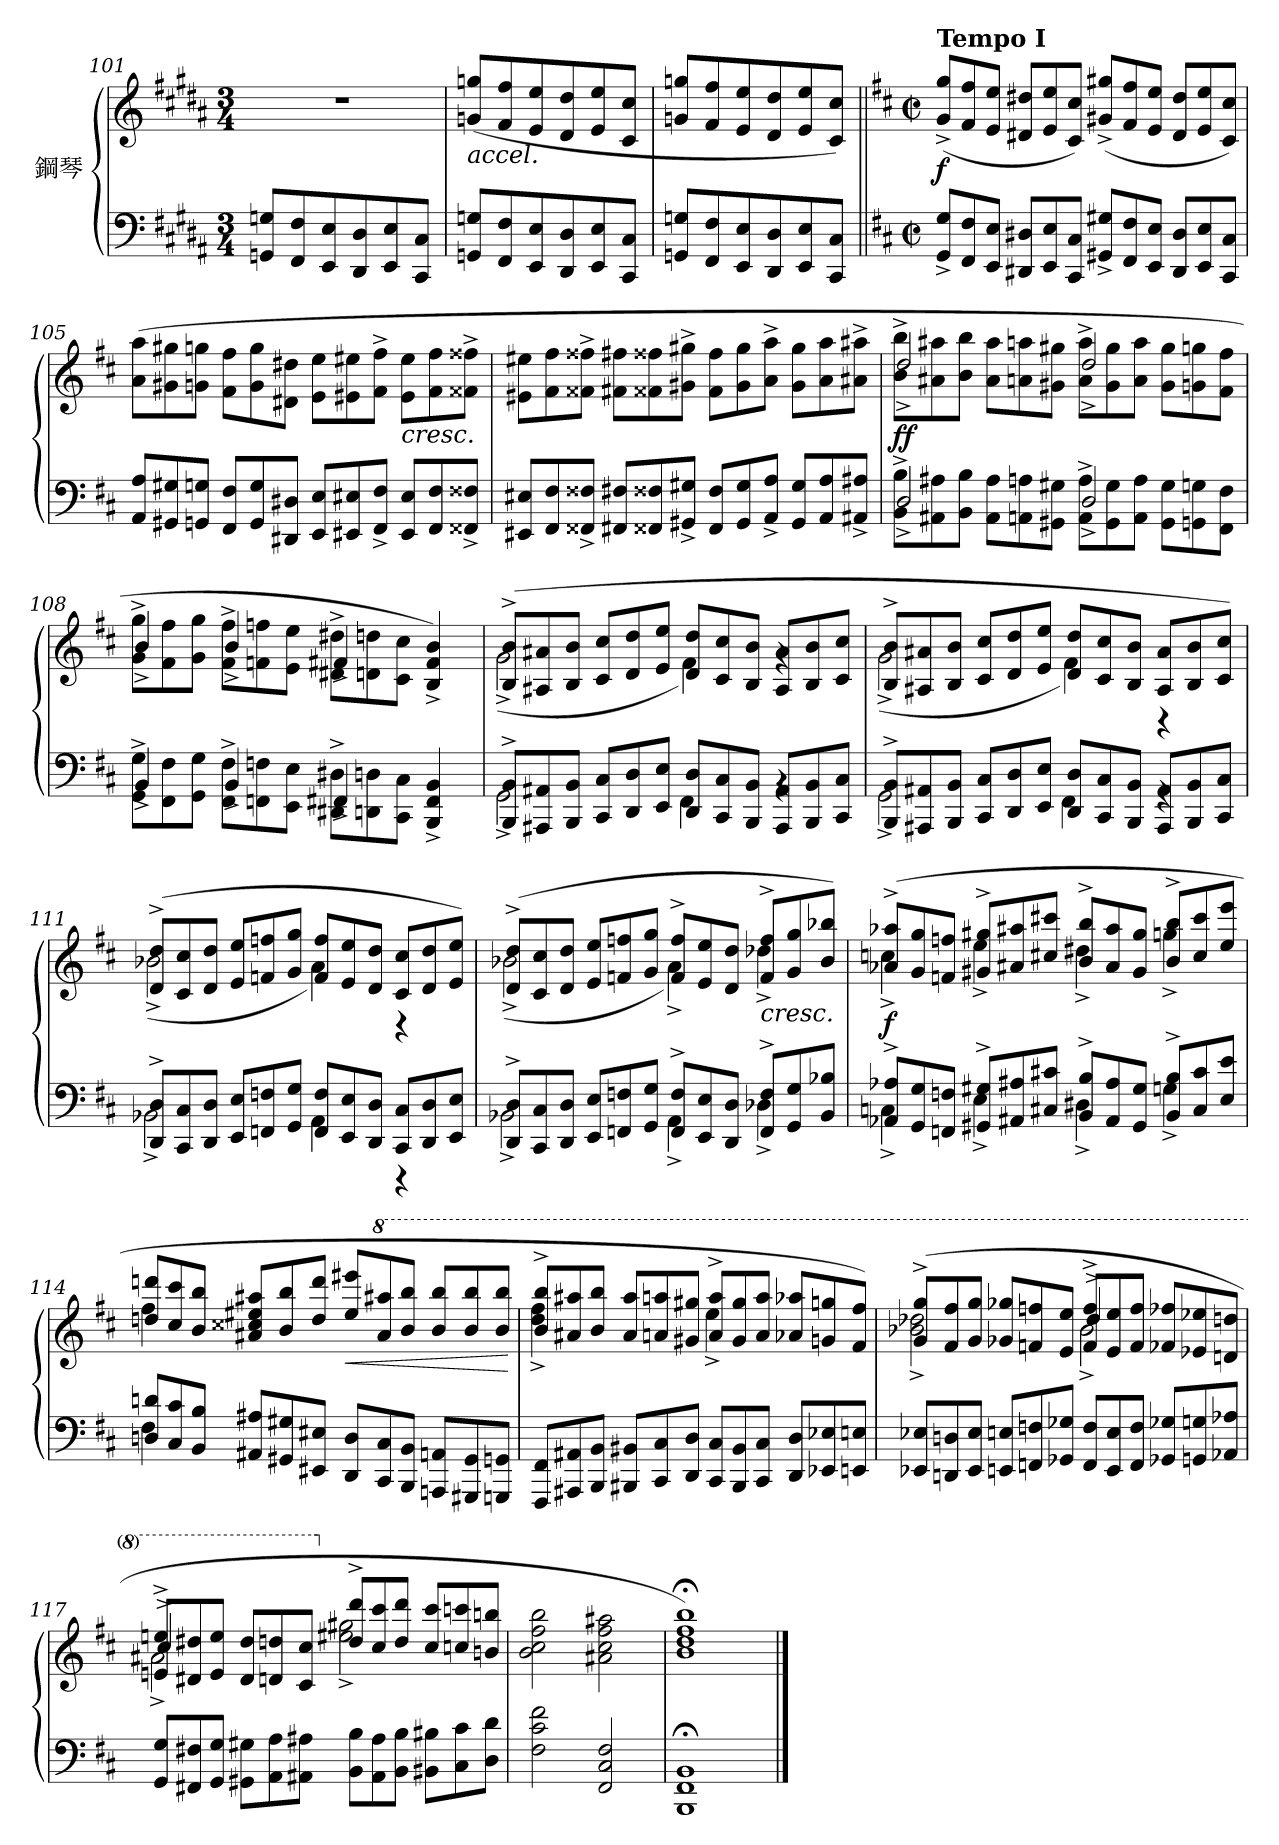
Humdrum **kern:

**kern	**kern	**dynam
*part1	*part1	*part1
*staff2	*staff1	*staff1/2
*I"鋼琴	*	*
*clefF4	*clefG2	*
*k[f#c#g#d#a#]	*k[f#c#g#d#a#]	*
*M3/4	*M3/4	*
=101	=101	=101
8GGn/ 8Gn/L	2.r	.
8FF#/ 8F#/	.	.
8EE/ 8E/	.	.
8DD#/ 8D#/	.	.
8EE/ 8E/	.	.
8CC#/ 8C#/J	.	.
=102	=102	=102
*	*MM100	*
!	!LO:TX:b:i:t=accel.	!
8GGn/ 8Gn/L	(>8gn/ 8ggn/L	.
8FF#/ 8F#/	8f#/ 8ff#/	.
*	*MM106	*
8EE/ 8E/	8e/ 8ee/	.
8DD#/ 8D#/	8d#/ 8dd#/	.
*	*MM114	*
8EE/ 8E/	8e/ 8ee/	.
8CC#/ 8C#/J	8c#/ 8cc#/J	.
=103	=103	=103
*	*MM124	*
8GGn/ 8Gn/L	8gn/ 8ggn/L	.
8FF#/ 8F#/	8f#/ 8ff#/	.
*	*MM136	*
8EE/ 8E/	8e/ 8ee/	.
8DD#/ 8D#/	8d#/ 8dd#/	.
*	*MM144	*
8EE/ 8E/	8e/ 8ee/	.
8CC#/ 8C#/J	8c#/ 8cc#/J)	.
!!LO:LB:g=z
=104||	=104||	=104||
*k[f#c#]	*k[f#c#]	*
*M2/2	*M2/2	*
*met(c|)	*met(c|)	*
*Xtuplet	*Xtuplet	*
!	!LO:TX:a:B:t=Tempo I	!
!	!	!LO:DY:b
12GG/^ 12G/^L	(<12g/^ 12gg/^L	f
12FF#/ 12F#/	12f#/ 12ff#/	.
12EE/ 12E/J	12e/ 12ee/J	.
12DD#X/ 12D#X/L	12d#X/ 12dd#X/L	.
12EE/ 12E/	12e/ 12ee/	.
12CC#/ 12C#/J	12c#/ 12cc#/J)	.
12GG#X/^ 12G#X/^L	(<12g#X/^ 12gg#X/^L	.
12FF#/ 12F#/	12f#/ 12ff#/	.
12EE/ 12E/J	12e/ 12ee/J	.
12DD#/ 12D#/L	12d#/ 12dd#/L	.
12EE/ 12E/	12e/ 12ee/	.
12CC#/ 12C#/J	12c#/ 12cc#/J)	.
=105	=105	=105
12AA/ 12A/L	(>12a\ 12aa\L	.
12GG#X/ 12G#X/	12g#X\ 12gg#X\	.
12GGn/ 12Gn/J	12gn\ 12ggn\J	.
12FF#/ 12F#/L	12f#\ 12ff#\L	.
12GG/ 12G/	12g\ 12gg\	.
12DD#X/ 12D#X/J	12d#X\ 12dd#X\J	.
12EE/ 12E/L	12e\ 12ee\L	.
12EE#X/ 12E#X/	12e#X\ 12ee#X\	.
12FF#/^ 12F#/^J	12f#\^ 12ff#\^J	.
!	!LO:TX:b:i:t=cresc.	!
12EE#/ 12E#/L	12e#\ 12ee#\L	.
12FF#/ 12F#/	12f#\ 12ff#\	.
12FF##X/^ 12F##X/^J	12f##X\^ 12ff##X\^J	.
=106	=106	=106
12EE#X/ 12E#X/L	12e#X\ 12ee#X\L	.
12FF#/ 12F#/	12f#\ 12ff#\	.
12FF##X/^ 12F##X/^J	12f##X\^ 12ff##X\^J	.
12FF#X/ 12F#X/L	12f#X\ 12ff#X\L	.
12FF##X/ 12F##X/	12f##X\ 12ff##X\	.
12GG#X/^ 12G#X/^J	12g#X\^ 12gg#X\^J	.
12FF##/ 12F##/L	12f##\ 12ff##\L	.
12GG#/ 12G#/	12g#\ 12gg#\	.
12AA/^ 12A/^J	12a\^ 12aa\^J	.
12GG#/ 12G#/L	12g#\ 12gg#\L	.
12AA/ 12A/	12a\ 12aa\	.
12AA#X/^ 12A#X/^J	12a#X\^ 12aa#X\^J	.
!!LO:LB:g=z
=107	=107	=107
*	*MM100	*
*^	*^	*
!	!	!	!	!LO:DY:b
12BB\^ 12B\^L	2D^/	12b\^ 12bb\^L	2dd^/	ff
*	*	*MM144	*	*
12AA#X\ 12A#X\	.	12a#X\ 12aa#X\	.	.
12BB\ 12B\J	.	12b\ 12bb\J	.	.
12AA#\ 12A#\L	.	12a#\ 12aa#\L	.	.
12AAn\ 12An\	.	12an\ 12aan\	.	.
12GG#X\ 12G#X\J	.	12g#X\ 12gg#X\J	.	.
12AA\^ 12A\^L	2D^/	12a\^ 12aa\^L	2dd^/	.
12GG#\ 12G#\	.	12g#\ 12gg#\	.	.
12AA\ 12A\J	.	12a\ 12aa\J	.	.
12GG#\ 12G#\L	.	12g#\ 12gg#\L	.	.
12GGn\ 12Gn\	.	12gn\ 12ggn\	.	.
12FF#\ 12F#\J	.	12f#\ 12ff#\J	.	.
=108	=108	=108	=108	=108
12GG\^ 12G\^L	4BB^/	12g\^ 12gg\^L	4b^/	.
12FF#\ 12F#\	.	12f#\ 12ff#\	.	.
12GG\ 12G\J	.	12g\ 12gg\J	.	.
12FF#\^ 12F#\^L	4BB^/	12f#\^ 12ff#\^L	4b^/	.
12FFn\ 12Fn\	.	12fn\ 12ffn\	.	.
12EE\ 12E\J	.	12e\ 12ee\J	.	.
12DD#X\^ 12D#X\^L	4FF#X^/	12d#X\^ 12dd#X\^L	4f#X^/	.
12DDn\ 12Dn\	.	12dn\ 12ddn\	.	.
12CC#\ 12C#\J	.	12c#\ 12cc#\J	.	.
4BBB/^ 4FF#/^ 4BB/^	4ryy	4B/^ 4f#/^ 4b/^)	4ryy	.
=109	=109	=109	=109	=109
12BBB/^ 12BB/^L	2GG^\	(>12B/^ 12b/^L	(<2g^\	.
12AAA#X/ 12AA#X/	.	12A#X/ 12a#X/	.	.
12BBB/ 12BB/J	.	12B/ 12b/J	.	.
12CC#/ 12C#/L	.	12c#/ 12cc#/L	.	.
12DD/ 12D/	.	12d/ 12dd/	.	.
12EE/ 12E/J	.	12e/ 12ee/J	.	.
12DD/ 12D/L	4FF#\	12d/ 12dd/L	4f#\)	.
12CC#/ 12C#/	.	12c#/ 12cc#/	.	.
12BBB/ 12BB/J	.	12B/ 12b/J	.	.
12AAA#/ 12AA#/L	4rBB	12A#/ 12a#/L	4rg	.
12BBB/ 12BB/	.	12B/ 12b/	.	.
12CC#/ 12C#/J	.	12c#/ 12cc#/J	.	.
!!LO:PB:g=z	!!
=110	=110	=110	=110	=110
12BBB/^ 12BB/^L	2GG^\	12B/^ 12b/^L	(<2g^\	.
12AAA#X/ 12AA#X/	.	12A#X/ 12a#X/	.	.
12BBB/ 12BB/J	.	12B/ 12b/J	.	.
12CC#/ 12C#/L	.	12c#/ 12cc#/L	.	.
12DD/ 12D/	.	12d/ 12dd/	.	.
12EE/ 12E/J	.	12e/ 12ee/J	.	.
12DD/ 12D/L	4FF#\	12d/ 12dd/L	4f#\)	.
12CC#/ 12C#/	.	12c#/ 12cc#/	.	.
12BBB/ 12BB/J	.	12B/ 12b/J	.	.
12AAA#/ 12AA#/L	4rGG	12A#/ 12a#/L	4r	.
12BBB/ 12BB/	.	12B/ 12b/	.	.
12CC#/ 12C#/J	.	12c#/ 12cc#/J)	.	.
=111	=111	=111	=111	=111
12DD/^ 12D/^L	2BB-X^\	(>12d/^ 12dd/^L	(<2b-X^\	.
12CC#/ 12C#/	.	12c#/ 12cc#/	.	.
12DD/ 12D/J	.	12d/ 12dd/J	.	.
12EE/ 12E/L	.	12e/ 12ee/L	.	.
12FFn/ 12Fn/	.	12fn/ 12ffn/	.	.
12GG/ 12G/J	.	12g/ 12gg/J	.	.
12FF/ 12F/L	4AA\	12f/ 12ff/L	4a\)	.
12EE/ 12E/	.	12e/ 12ee/	.	.
12DD/ 12D/J	.	12d/ 12dd/J	.	.
12CC#/ 12C#/L	4r	12c#/ 12cc#/L	4r	.
12DD/ 12D/	.	12d/ 12dd/	.	.
12EE/ 12E/J	.	12e/ 12ee/J)	.	.
=112	=112	=112	=112	=112
12DD/^ 12D/^L	2BB-X^\	(>12d/^ 12dd/^L	(<2b-X^\	.
12CC#/ 12C#/	.	12c#/ 12cc#/	.	.
12DD/ 12D/J	.	12d/ 12dd/J	.	.
12EE/ 12E/L	.	12e/ 12ee/L	.	.
12FFn/ 12Fn/	.	12fn/ 12ffn/	.	.
12GG/ 12G/J	.	12g/ 12gg/J	.	.
12FF/^ 12F/^L	4AA^\	12f/^ 12ff/^L	4a^\)	.
12EE/ 12E/	.	12e/ 12ee/	.	.
12DD/ 12D/J	.	12d/ 12dd/J	.	.
!	!	!LO:TX:b:i:t=cresc.	!	!
12FF/^ 12F/^L	4D-X^\	12f/^ 12ff/^L	4dd-X^\	.
12GG/ 12G/	.	12g/ 12gg/	.	.
12BB-/ 12B-X/J	.	12b-/ 12bb-X/J)	.	.
!!LO:LB:g=z	!!
=113	=113	=113	=113	=113
!	!	!	!	!LO:DY:b
12AA-X/^ 12A-X/^L	4Cn^\	(>12a-X/^ 12aa-X/^L	4ccn^\	f
12GG/ 12G/	.	12g/ 12gg/	.	.
12FFn/ 12Fn/J	.	12fn/ 12ffn/J	.	.
12GG#X/^ 12G#X/^L	4E^\	12g#X/^ 12gg#X/^L	4ee^\	.
12AA#X/ 12A#X/	.	12a#X/ 12aa#X/	.	.
12C#X/ 12c#X/J	.	12cc#X/ 12ccc#X/J	.	.
12BB/^ 12B/^L	4D#X^\	12b/^ 12bb/^L	4dd#X^\	.
12AA#/ 12A#/	.	12a#/ 12aa#/	.	.
12GG#/ 12G#/J	.	12g#/ 12gg#/J	.	.
12BB/^ 12B/^L	4Gn^\	12b/^ 12bb/^L	4ggn^\	.
12C#/ 12c#/	.	12cc#/ 12ccc#/	.	.
12E/ 12e/J	.	12ee/ 12eee/J	.	.
=114	=114	=114	=114	=114
12Dn/ 12dn/L	4F#\	12ddn/ 12dddn/L	4ff#\	.
12C#/ 12c#/	.	12cc#/ 12ccc#/	.	.
12BB/ 12B/J	.	12b/ 12bb/J	.	.
12AA#X/ 12A#X/L	2.ryy	12a#X/ 12cc##X/ 12ee#X/ 12aa#X/L	2.ryy	.
12GG#X/ 12G#X/	.	12b/ 12bb/	.	.
12EE#X/ 12E#X/J	.	12dd/ 12ddd/J	.	.
!	!	!	!	!LO:HP:b
12DD/ 12D/L	.	12ee#/ 12eee#X/L	.	<
*	*	*8va	*	*
12CC#/ 12C#/	.	12aa#/ 12aaa#X/	.	.
12BBB/ 12BB/J	.	12bb/ 12bbb/J	.	.
12AAAn/ 12AAn/L	.	12bb/ 12bbb/L	.	.
12GGG#X/ 12GG#/	.	12bb/ 12bbb/	.	.
12GGGn/ 12GGn/J	.	12bb/ 12bbb/J	.	.
*v	*v	*	*	*
*	*v	*v	*
.	.	[
=115	=115	=115
*	*^	*
!	!	!	!LO:DY:b
12FFF#/ 12FF#/L	12bb/^ 12bbb/^L	4ddd\^ 4fff#\^	other-dynamics
12AAA#X/ 12AA#X/	12aa#X/ 12aaa#X/	.	.
12BBB/ 12BB/J	12bb/ 12bbb/J	.	.
12BBB#X/ 12BB#X/L	12aa#/ 12aaa#/L	4ryy	.
12CC#/ 12C#/	12aan/ 12aaan/	.	.
12DD/ 12D/J	12gg#X/ 12ggg#X/J	.	.
12CC#/ 12C#/L	12aa/^ 12aaa/^L	4eee^\	.
12BBB#/ 12BB#/	12gg#/ 12ggg#/	.	.
12CC#/ 12C#/J	12aa/ 12aaa/J	.	.
12DD/ 12D/L	12aa-X/ 12aaa-X/L	4ryy	.
12EE-X/ 12E-X/	12ggn/ 12gggn/	.	.
12EEn/ 12En/J	12ff#/ 12fff#/J)	.	.
!!LO:LB:g=z
=116	=116	=116	=116
*	*	*^	*
12EE-X/ 12E-X/L	(>12gg/^ 12ggg/^L	2bb-X\^ 2ddd-X\^	2ryy	.
12DDn/ 12Dn/	12ff#/ 12fff#/	.	.	.
12EE-/ 12E-/J	12gg/ 12ggg/J	.	.	.
12EEn/ 12En/L	12gg-X/ 12ggg-X/L	.	.	.
12FFn/ 12Fn/	12ffn/ 12fffn/	.	.	.
12GG-X/ 12G-X/J	12ee/ 12eee/J	.	.	.
12FF/ 12F/L	12ff/^ 12fff/^L	2bb-^\	4ddd-^/	.
12EE/ 12E/	12ee/ 12eee/	.	.	.
12FF/ 12F/J	12ff/ 12fff/J	.	.	.
12GG-X/ 12G-X/L	12ff-X/ 12fff-X/L	.	4ryy	.
12GGn/ 12Gn/	12ee-X/ 12eee-X/	.	.	.
12AA-X/ 12A-X/J	12ddn/ 12dddn/J	.	.	.
=117	=117	=117	=117	=117
12GG/ 12G/L	12een/^ 12eeen/^L	2aa#X^\	4ccc#^/	.
12FF#X/ 12F#X/	12dd#X/ 12ddd#X/	.	.	.
12GG/ 12G/J	12ee/ 12eee/J	.	.	.
12GG#X\ 12G#X\L	12dd#/ 12ddd#/L	.	2.ryy	.
12AA\ 12A\	12ddn/ 12dddn/	.	.	.
12AA#X\ 12A#X\J	12cc#/ 12ccc#/J	.	.	.
*	*X8va	*	*	*
12BB\ 12B\L	12dd/^ 12ddd/^L	2ee#X\^ 2gg#X\^	.	.
12AA#\ 12A#\	12cc#/ 12ccc#/	.	.	.
12BB\ 12B\J	12dd/ 12ddd/J	.	.	.
12BB#X\ 12B#X\L	12cc#/ 12ccc#/L	.	.	.
12C#\ 12c#\	12ccn/ 12cccn/	.	.	.
12D\ 12d\J	12bn/ 12bbn/J	.	.	.
*	*v	*v	*v	*
=118	=118	=118
*	*MM132	*
2F#\ 2c#\ 2f#\	2b\ 2cc#\ 2ff#\ 2bb\	.
*	*MM118	*
2FF#/ 2C#/ 2F#/	2a#X\ 2cc#\ 2ff#\ 2aa#X\	.
=119	=119	=119
*	*MM70	*
1BBB;< 1FF#;< 1BB;<	1b;< 1dd;< 1ff#;< 1bb;<)	.
==	==	==
*-	*-	*-
